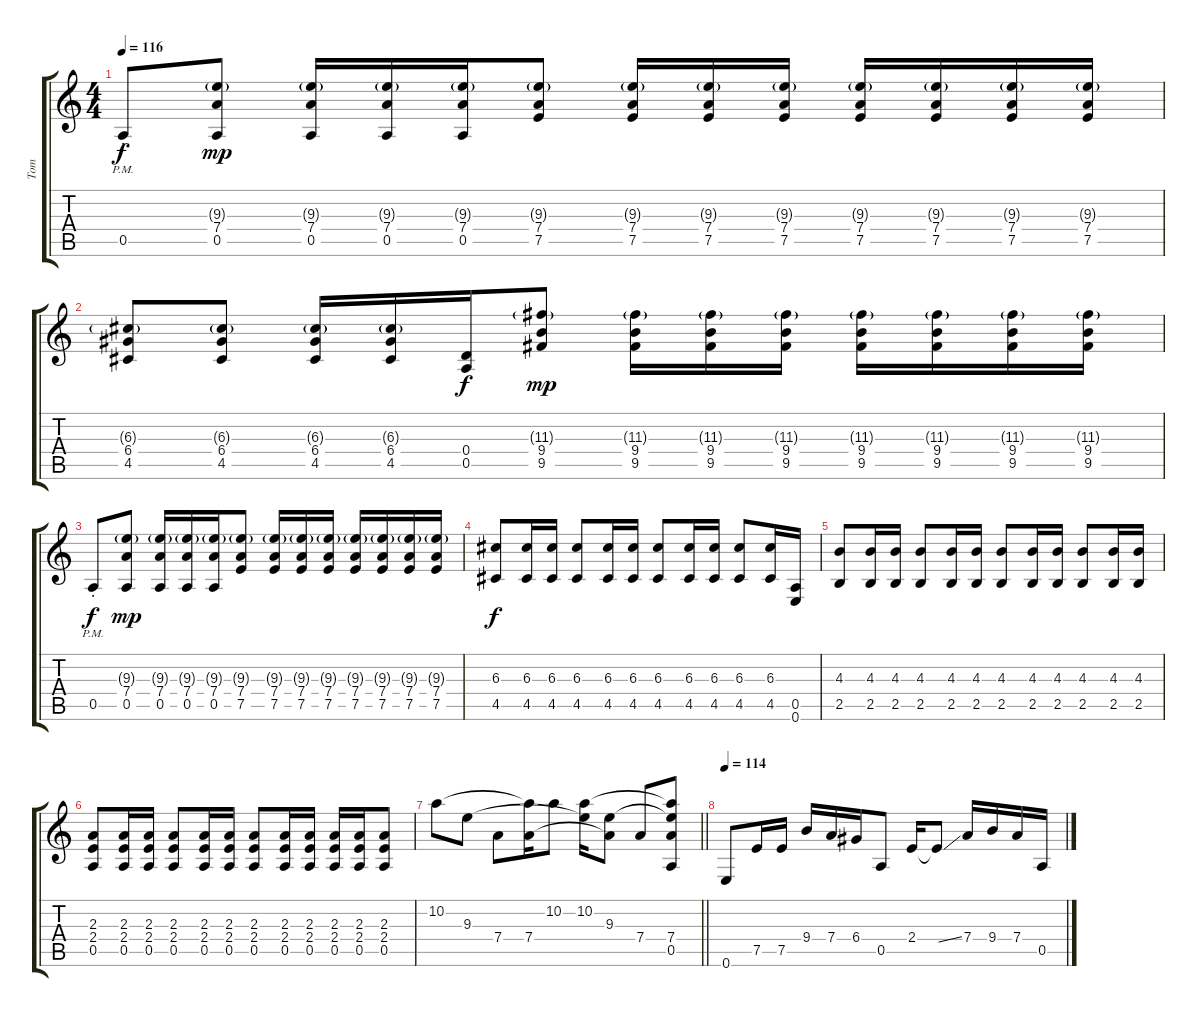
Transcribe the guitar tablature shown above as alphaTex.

\track ("Tom" "Tom") {instrument distortionguitar}
\staff {score tabs}
\tuning (E4 B3 G3 D3 A2 E2) {hide}
\ts (4 4)
\tempo 116
\clef g2
\ks c
0.5{pm st}.8{dy f} (9.3{g} 7.4 0.5).8{dy mp} (9.3{g} 7.4 0.5).16 (9.3{g} 7.4 0.5).16 (9.3{g} 7.4 0.5).16 (9.3{g} 7.4 7.5).8 (9.3{g} 7.4 7.5).16 (9.3{g} 7.4 7.5).16 (9.3{g} 7.4 7.5).16 (9.3{g} 7.4 7.5).16 (9.3{g} 7.4 7.5).16 (9.3{g} 7.4 7.5).16 (9.3{g} 7.4 7.5).16 |
(6.3{g} 6.4 4.5).8 (6.3{g} 6.4 4.5).8 (6.3{g} 6.4 4.5).16 (6.3{g} 6.4 4.5).16 (0.4 0.5).16{dy f} (11.3{g} 9.4 9.5).8{dy mp} (11.3{g} 9.4 9.5).16 (11.3{g} 9.4 9.5).16 (11.3{g} 9.4 9.5).16 (11.3{g} 9.4 9.5).16 (11.3{g} 9.4 9.5).16 (11.3{g} 9.4 9.5).16 (11.3{g} 9.4 9.5).16 |
0.5{pm st}.8{dy f} (9.3{g} 7.4 0.5).8{dy mp} (9.3{g} 7.4 0.5).16 (9.3{g} 7.4 0.5).16 (9.3{g} 7.4 0.5).16 (9.3{g} 7.4 7.5).8 (9.3{g} 7.4 7.5).16 (9.3{g} 7.4 7.5).16 (9.3{g} 7.4 7.5).16 (9.3{g} 7.4 7.5).16 (9.3{g} 7.4 7.5).16 (9.3{g} 7.4 7.5).16 (9.3{g} 7.4 7.5).16 |
(6.3 4.5).8{dy f} (6.3 4.5).16 (6.3 4.5).16 (6.3 4.5).8 (6.3 4.5).16 (6.3 4.5).16 (6.3 4.5).8 (6.3 4.5).16 (6.3 4.5).16 (6.3 4.5).8 (6.3 4.5).16 (0.5 0.6).16 |
(4.3 2.5).8 (4.3 2.5).16 (4.3 2.5).16 (4.3 2.5).8 (4.3 2.5).16 (4.3 2.5).16 (4.3 2.5).8 (4.3 2.5).16 (4.3 2.5).16 (4.3 2.5).8 (4.3 2.5).16 (4.3 2.5).16 |
(2.3 2.4 0.5).8 (2.3 2.4 0.5).16 (2.3 2.4 0.5).16 (2.3 2.4 0.5).8 (2.3 2.4 0.5).16 (2.3 2.4 0.5).16 (2.3 2.4 0.5).8 (2.3 2.4 0.5).16 (2.3 2.4 0.5).16 (2.3 2.4 0.5).16 (2.3 2.4 0.5).16 (2.3 2.4 0.5).8 |
\barLineRight lightlight
10.2.8 9.3.8 7.4.8 (10.2{t} 7.4).16 10.2.8 (10.2 9.3{t}).16 (9.3 7.4{t}).8 7.4.8 (10.2{t} 9.3{t} 7.4 0.5).8 |
\section ("" "")
\tempo 114
0.6.8 7.5.16 7.5.16 9.4.16 7.4.16 6.4.16 0.5.8 2.4.16 2.4{ss t}.8 7.4.16 9.4.16 7.4.16 0.5.16
